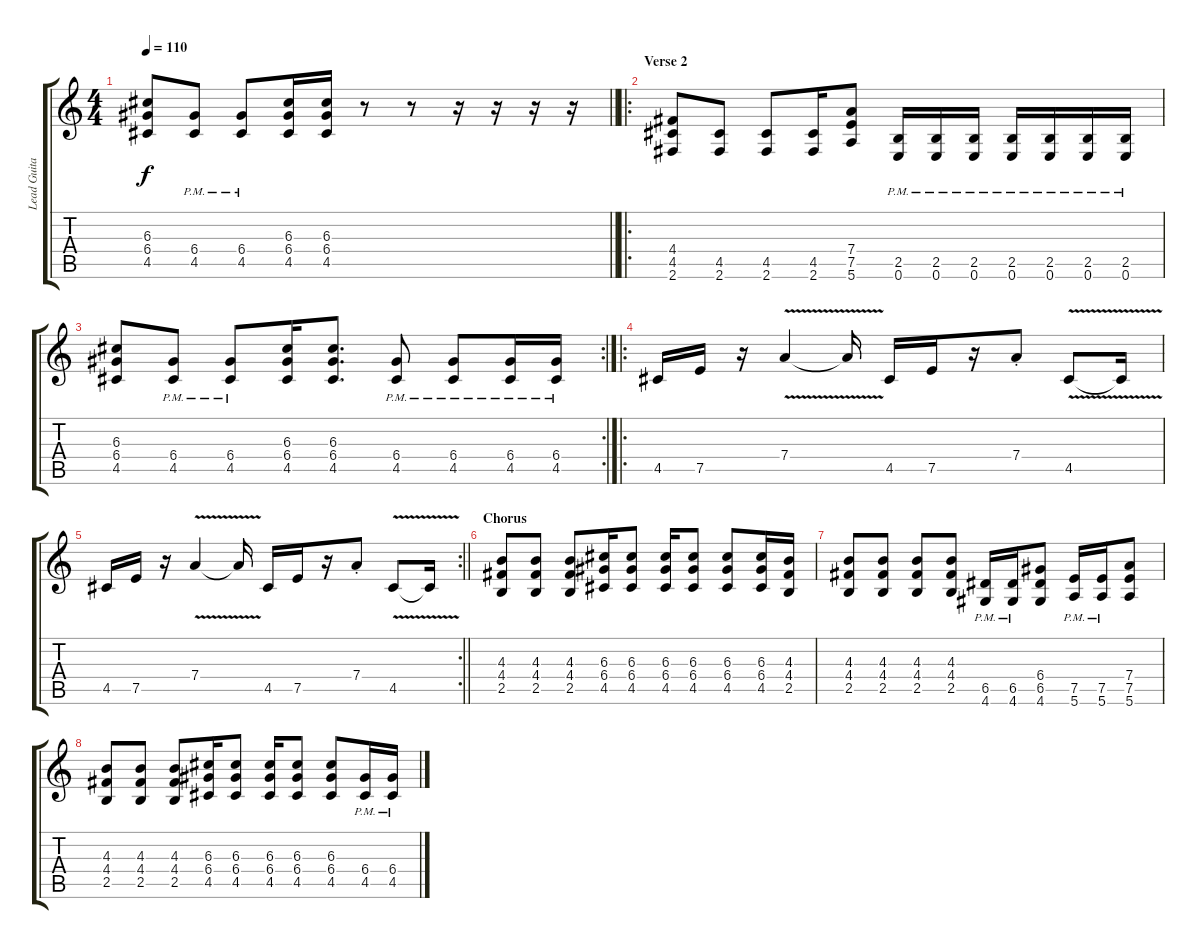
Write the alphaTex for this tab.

\track ("Lead Guitar" "Lead Guita") {instrument overdrivenguitar}
\staff {score tabs}
\tuning (E4 B3 G3 D3 A2 E2) {hide}
\ts (4 4)
\tempo 110
\clef g2
\barLineRight lightlight
\ks c
(6.3 6.4 4.5).8{dy f} (6.4{pm} 4.5{pm}).8 (6.4{pm} 4.5{pm}).8 (6.3 6.4 4.5).16 (6.3 6.4 4.5).16 r.8 r.8 r.16 r.16 r.16 r.16 |
\ro
\section ("" "Verse 2")
(4.4 4.5 2.6).8 (4.5 2.6).8 (4.5 2.6).8 (4.5 2.6).16 (7.4 7.5 5.6).8 (2.5{pm} 0.6{pm}).16 (2.5{pm} 0.6{pm}).16 (2.5{pm} 0.6{pm}).16 (2.5{pm} 0.6{pm}).16 (2.5{pm} 0.6{pm}).16 (2.5{pm} 0.6{pm}).16 (2.5{pm} 0.6{pm}).16 |
\rc 2
(6.3 6.4 4.5).8 (6.4{pm} 4.5{pm}).8 (6.4{pm} 4.5{pm}).8 (6.3 6.4 4.5).16 (6.3 6.4 4.5).8{d} (6.4{pm} 4.5{pm}).8 (6.4{pm} 4.5{pm}).8 (6.4{pm} 4.5{pm}).16 (6.4{pm} 4.5{pm}).16 |
\ro
4.5.16 7.5.16 r.16 7.4{v}.4 7.4{t}.16 4.5.16 7.5.16 r.16 7.4{st}.8 4.5{v}.8 4.5{t}.16 |
\rc 2
\barLineRight lightlight
4.5.16 7.5.16 r.16 7.4{v}.4 7.4{t}.16 4.5.16 7.5.16 r.16 7.4{st}.8 4.5{v}.8 4.5{t}.16 |
\section ("" "Chorus")
(4.3 4.4 2.5).8 (4.3 4.4 2.5).8 (4.3 4.4 2.5).8 (6.3 6.4 4.5).16 (6.3 6.4 4.5).8 (6.3 6.4 4.5).16 (6.3 6.4 4.5).8 (6.3 6.4 4.5).8 (6.3 6.4 4.5).16 (4.3 4.4 2.5).16 |
(4.3 4.4 2.5).8 (4.3 4.4 2.5).8 (4.3 4.4 2.5).8 (4.3 4.4 2.5).8 (6.5{pm} 4.6{pm}).16 (6.5{pm} 4.6{pm}).16 (6.4 6.5 4.6).8 (7.5{pm} 5.6{pm}).16 (7.5{pm} 5.6{pm}).16 (7.4 7.5 5.6).8 |
(4.3 4.4 2.5).8 (4.3 4.4 2.5).8 (4.3 4.4 2.5).8 (6.3 6.4 4.5).16 (6.3 6.4 4.5).8 (6.3 6.4 4.5).16 (6.3 6.4 4.5).8 (6.3 6.4 4.5).8 (6.4{pm} 4.5{pm}).16 (6.4{pm} 4.5{pm}).16
